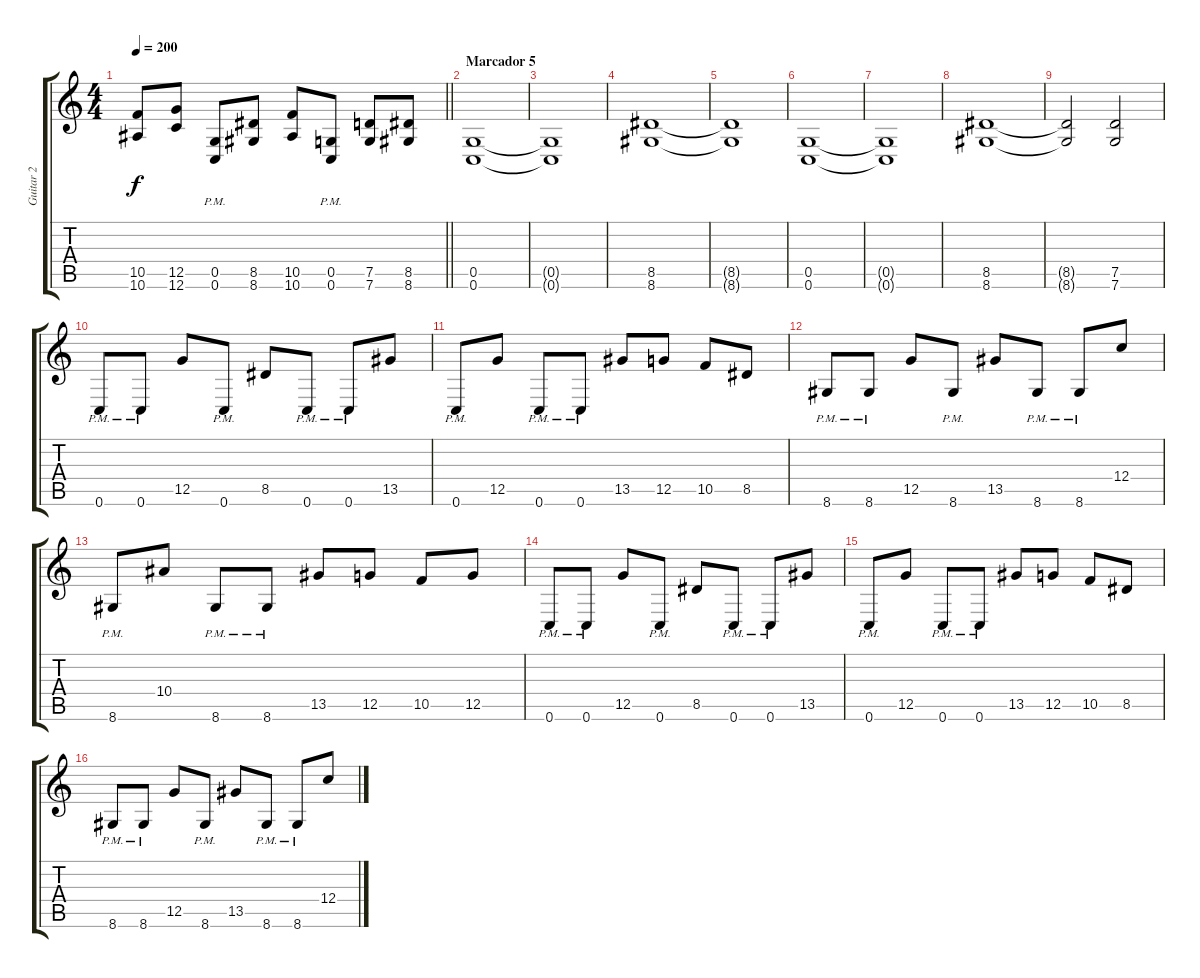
\track ("Guitar 2" "Guitar 2") {instrument distortionguitar}
\staff {score tabs}
\tuning (D4 A3 F3 C3 G2 C2) {hide}
\ts (4 4)
\tempo 200
\clef g2
\barLineRight lightlight
\ks c
(10.5 10.6).8{dy f} (12.5 12.6).8 (0.5{pm} 0.6{pm}).8 (8.5 8.6).8 (10.5 10.6).8 (0.5{pm} 0.6{pm}).8 (7.5 7.6).8 (8.5 8.6).8 |
\section ("" "Marcador 5")
(0.5 0.6).1 |
(0.5{t} 0.6{t}).1 |
(8.5 8.6).1 |
(8.5{t} 8.6{t}).1 |
(0.5 0.6).1 |
(0.5{t} 0.6{t}).1 |
(8.5 8.6).1 |
(8.5{t} 8.6{t}).2 (7.5 7.6).2 |
0.6{pm}.8 0.6{pm}.8 12.5.8 0.6{pm}.8 8.5.8 0.6{pm}.8 0.6{pm}.8 13.5.8 |
0.6{pm}.8 12.5.8 0.6{pm}.8 0.6{pm}.8 13.5.8 12.5.8 10.5.8 8.5.8 |
8.6{pm}.8 8.6{pm}.8 12.5.8 8.6{pm}.8 13.5.8 8.6{pm}.8 8.6{pm}.8 12.4.8 |
8.6{pm}.8 10.4.8 8.6{pm}.8 8.6{pm}.8 13.5.8 12.5.8 10.5.8 12.5.8 |
0.6{pm}.8 0.6{pm}.8 12.5.8 0.6{pm}.8 8.5.8 0.6{pm}.8 0.6{pm}.8 13.5.8 |
0.6{pm}.8 12.5.8 0.6{pm}.8 0.6{pm}.8 13.5.8 12.5.8 10.5.8 8.5.8 |
8.6{pm}.8 8.6{pm}.8 12.5.8 8.6{pm}.8 13.5.8 8.6{pm}.8 8.6{pm}.8 12.4.8
